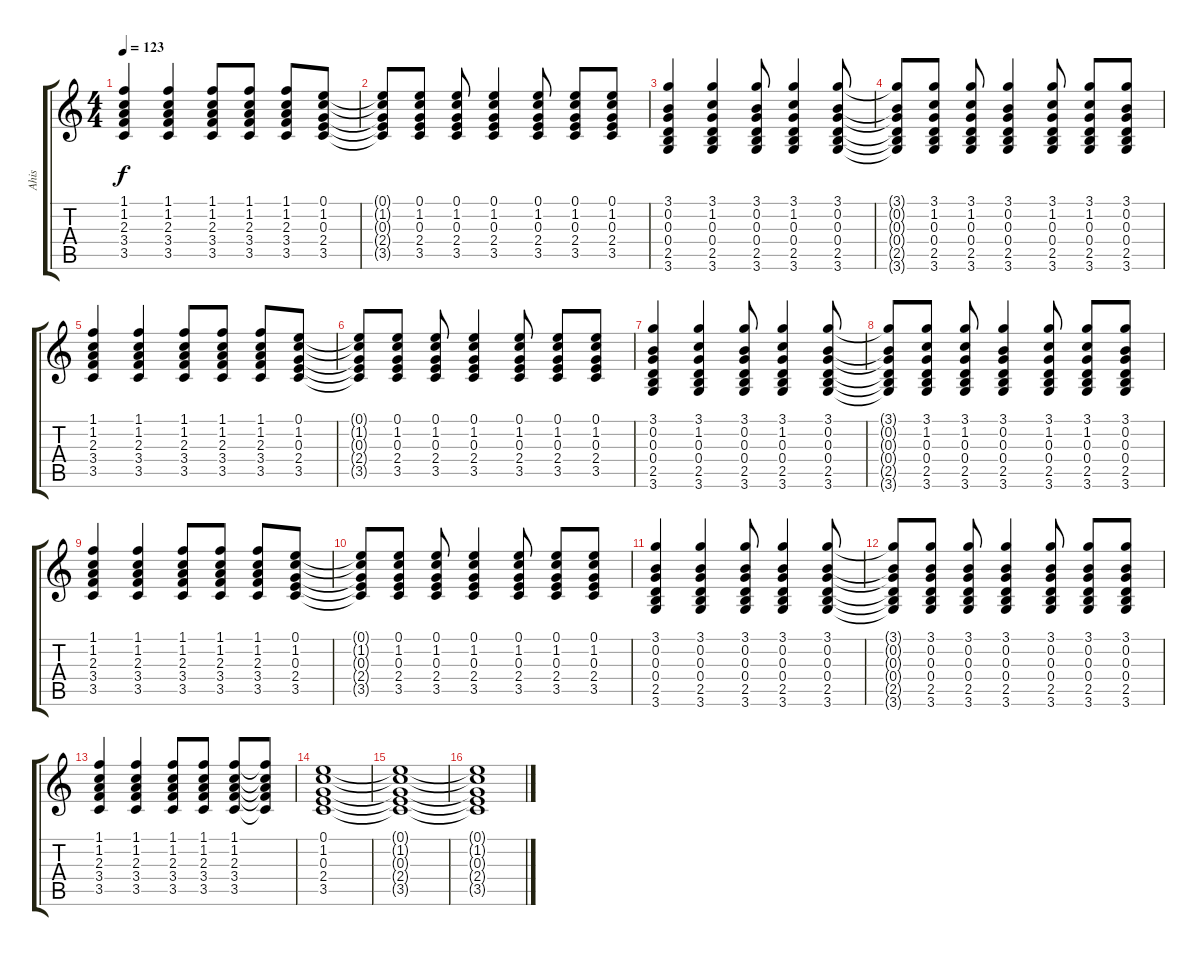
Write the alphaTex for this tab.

\track ("Ahis" "Ahis") {instrument acousticguitarsteel}
\staff {score tabs}
\tuning (E4 B3 G3 D3 A2 E2) {hide}
\ts (4 4)
\tempo 123
\clef g2
\ks c
(1.1 1.2 2.3 3.4 3.5).4{dy f} (1.1 1.2 2.3 3.4 3.5).4 (1.1 1.2 2.3 3.4 3.5).8 (1.1 1.2 2.3 3.4 3.5).8 (1.1 1.2 2.3 3.4 3.5).8 (0.1 1.2 0.3 2.4 3.5).8 |
(0.1{t} 1.2{t} 0.3{t} 2.4{t} 3.5{t}).8 (0.1 1.2 0.3 2.4 3.5).8 (0.1 1.2 0.3 2.4 3.5).8 (0.1 1.2 0.3 2.4 3.5).4 (0.1 1.2 0.3 2.4 3.5).8 (0.1 1.2 0.3 2.4 3.5).8 (0.1 1.2 0.3 2.4 3.5).8 |
(3.1 0.2 0.3 0.4 2.5 3.6).4 (3.1 1.2 0.3 0.4 2.5 3.6).4 (3.1 0.2 0.3 0.4 2.5 3.6).8 (3.1 1.2 0.3 0.4 2.5 3.6).4 (3.1 0.2 0.3 0.4 2.5 3.6).8 |
(3.1{t} 0.2{t} 0.3{t} 0.4{t} 2.5{t} 3.6{t}).8 (3.1 1.2 0.3 0.4 2.5 3.6).8 (3.1 1.2 0.3 0.4 2.5 3.6).8 (3.1 0.2 0.3 0.4 2.5 3.6).4 (3.1 1.2 0.3 0.4 2.5 3.6).8 (3.1 1.2 0.3 0.4 2.5 3.6).8 (3.1 0.2 0.3 0.4 2.5 3.6).8 |
(1.1 1.2 2.3 3.4 3.5).4 (1.1 1.2 2.3 3.4 3.5).4 (1.1 1.2 2.3 3.4 3.5).8 (1.1 1.2 2.3 3.4 3.5).8 (1.1 1.2 2.3 3.4 3.5).8 (0.1 1.2 0.3 2.4 3.5).8 |
(0.1{t} 1.2{t} 0.3{t} 2.4{t} 3.5{t}).8 (0.1 1.2 0.3 2.4 3.5).8 (0.1 1.2 0.3 2.4 3.5).8 (0.1 1.2 0.3 2.4 3.5).4 (0.1 1.2 0.3 2.4 3.5).8 (0.1 1.2 0.3 2.4 3.5).8 (0.1 1.2 0.3 2.4 3.5).8 |
(3.1 0.2 0.3 0.4 2.5 3.6).4 (3.1 1.2 0.3 0.4 2.5 3.6).4 (3.1 0.2 0.3 0.4 2.5 3.6).8 (3.1 1.2 0.3 0.4 2.5 3.6).4 (3.1 0.2 0.3 0.4 2.5 3.6).8 |
(3.1{t} 0.2{t} 0.3{t} 0.4{t} 2.5{t} 3.6{t}).8 (3.1 1.2 0.3 0.4 2.5 3.6).8 (3.1 1.2 0.3 0.4 2.5 3.6).8 (3.1 0.2 0.3 0.4 2.5 3.6).4 (3.1 1.2 0.3 0.4 2.5 3.6).8 (3.1 1.2 0.3 0.4 2.5 3.6).8 (3.1 0.2 0.3 0.4 2.5 3.6).8 |
(1.1 1.2 2.3 3.4 3.5).4 (1.1 1.2 2.3 3.4 3.5).4 (1.1 1.2 2.3 3.4 3.5).8 (1.1 1.2 2.3 3.4 3.5).8 (1.1 1.2 2.3 3.4 3.5).8 (0.1 1.2 0.3 2.4 3.5).8 |
(0.1{t} 1.2{t} 0.3{t} 2.4{t} 3.5{t}).8 (0.1 1.2 0.3 2.4 3.5).8 (0.1 1.2 0.3 2.4 3.5).8 (0.1 1.2 0.3 2.4 3.5).4 (0.1 1.2 0.3 2.4 3.5).8 (0.1 1.2 0.3 2.4 3.5).8 (0.1 1.2 0.3 2.4 3.5).8 |
(3.1 0.2 0.3 0.4 2.5 3.6).4 (3.1 0.2 0.3 0.4 2.5 3.6).4 (3.1 0.2 0.3 0.4 2.5 3.6).8 (3.1 0.2 0.3 0.4 2.5 3.6).4 (3.1 0.2 0.3 0.4 2.5 3.6).8 |
(3.1{t} 0.2{t} 0.3{t} 0.4{t} 2.5{t} 3.6{t}).8 (3.1 0.2 0.3 0.4 2.5 3.6).8 (3.1 0.2 0.3 0.4 2.5 3.6).8 (3.1 0.2 0.3 0.4 2.5 3.6).4 (3.1 0.2 0.3 0.4 2.5 3.6).8 (3.1 0.2 0.3 0.4 2.5 3.6).8 (3.1 0.2 0.3 0.4 2.5 3.6).8 |
(1.1 1.2 2.3 3.4 3.5).4 (1.1 1.2 2.3 3.4 3.5).4 (1.1 1.2 2.3 3.4 3.5).8 (1.1 1.2 2.3 3.4 3.5).8 (1.1 1.2 2.3 3.4 3.5).8 (1.1{t} 1.2{t} 2.3{t} 3.4{t} 3.5{t}).8 |
(0.1 1.2 0.3 2.4 3.5).1 |
(0.1{t} 1.2{t} 0.3{t} 2.4{t} 3.5{t}).1 |
(0.1{t} 1.2{t} 0.3{t} 2.4{t} 3.5{t}).1
